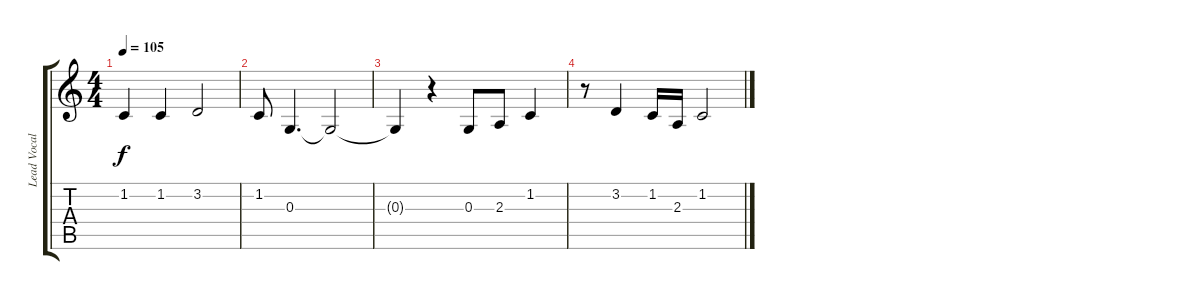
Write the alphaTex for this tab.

\track ("Lead Vocal" "Lead Vocal") {instrument synthvoice}
\staff {score tabs}
\tuning (E4 B3 G3 D3 A2 E2) {hide}
\ts (4 4)
\tempo 105
\clef g2
\ks c
1.2.4{dy f} 1.2.4 3.2.2 |
1.2.8 0.3.4{d} 0.3{t}.2 |
0.3{t}.4 r.4 0.3.8 2.3.8 1.2.4 |
r.8 3.2.4 1.2.16 2.3.16 1.2.2
